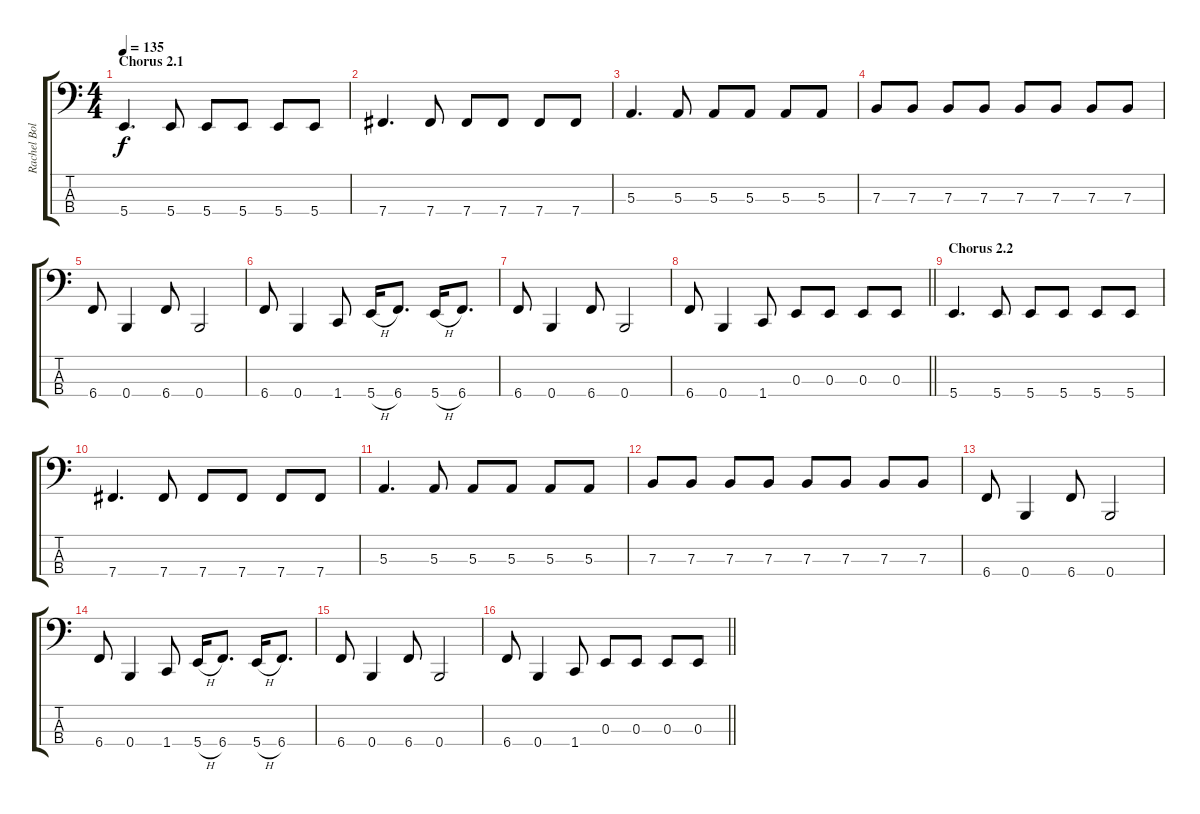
\track ("Rachel Bolan" "Rachel Bol") {instrument electricbasspick}
\staff {score tabs}
\tuning (D2 A1 E1 B0) {hide}
\ts (4 4)
\section ("" "Chorus 2.1")
\tempo 135
\clef f4
\ks c
5.4.4{d dy f} 5.4.8 5.4.8 5.4.8 5.4.8 5.4.8 |
7.4.4{d} 7.4.8 7.4.8 7.4.8 7.4.8 7.4.8 |
5.3.4{d} 5.3.8 5.3.8 5.3.8 5.3.8 5.3.8 |
7.3.8 7.3.8 7.3.8 7.3.8 7.3.8 7.3.8 7.3.8 7.3.8 |
6.4.8 0.4.4 6.4.8 0.4.2 |
6.4.8 0.4.4 1.4.8 5.4{h}.16 6.4.8{d} 5.4{h}.16 6.4.8{d} |
6.4.8 0.4.4 6.4.8 0.4.2 |
\barLineRight lightlight
6.4.8 0.4.4 1.4.8 0.3.8 0.3.8 0.3.8 0.3.8 |
\section ("" "Chorus 2.2")
5.4.4{d} 5.4.8 5.4.8 5.4.8 5.4.8 5.4.8 |
7.4.4{d} 7.4.8 7.4.8 7.4.8 7.4.8 7.4.8 |
5.3.4{d} 5.3.8 5.3.8 5.3.8 5.3.8 5.3.8 |
7.3.8 7.3.8 7.3.8 7.3.8 7.3.8 7.3.8 7.3.8 7.3.8 |
6.4.8 0.4.4 6.4.8 0.4.2 |
6.4.8 0.4.4 1.4.8 5.4{h}.16 6.4.8{d} 5.4{h}.16 6.4.8{d} |
6.4.8 0.4.4 6.4.8 0.4.2 |
\barLineRight lightlight
6.4.8 0.4.4 1.4.8 0.3.8 0.3.8 0.3.8 0.3.8
